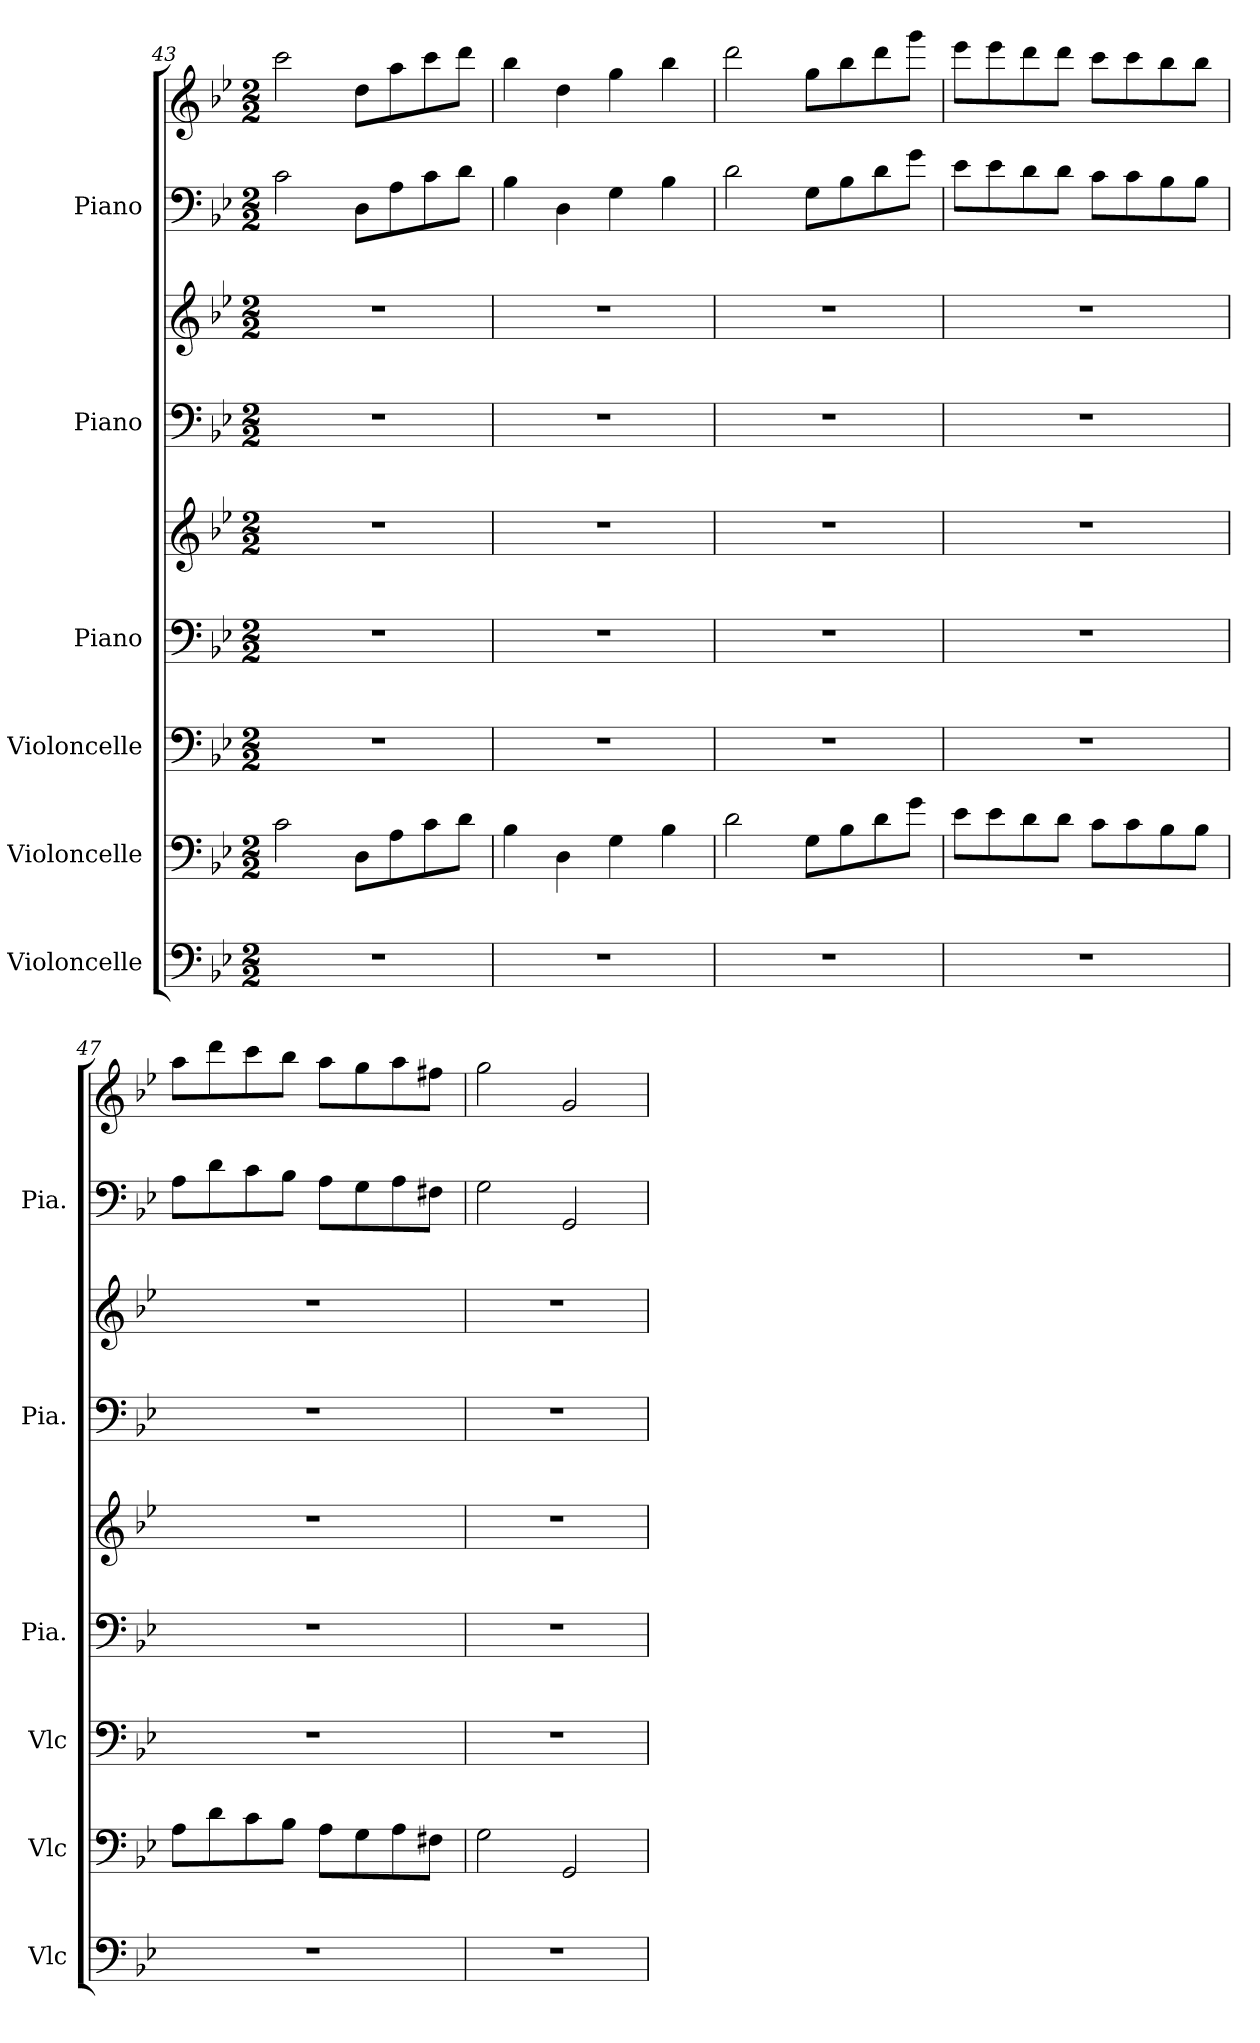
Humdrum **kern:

**kern	**kern	**kern	**kern	**kern	**kern	**kern	**kern	**kern
*part6	*part5	*part4	*part3	*part3	*part2	*part2	*part1	*part1
*staff9	*staff8	*staff7	*staff6	*staff5	*staff4	*staff3	*staff2	*staff1
*I"Violoncelle	*I"Violoncelle	*I"Violoncelle	*I"Piano	*	*I"Piano	*	*I"Piano	*
*I'Vlc	*I'Vlc	*I'Vlc	*I'Pia.	*	*I'Pia.	*	*I'Pia.	*
*clefF4	*clefF4	*clefF4	*clefF4	*clefG2	*clefF4	*clefG2	*clefF4	*clefG2
*k[b-e-]	*k[b-e-]	*k[b-e-]	*k[b-e-]	*k[b-e-]	*k[b-e-]	*k[b-e-]	*k[b-e-]	*k[b-e-]
*M2/2	*M2/2	*M2/2	*M2/2	*M2/2	*M2/2	*M2/2	*M2/2	*M2/2
=43	=43	=43	=43	=43	=43	=43	=43	=43
1r	2c\	1r	1r	1r	1r	1r	2c\	2ccc\
.	8D\L	.	.	.	.	.	8D\L	8dd\L
.	8A\	.	.	.	.	.	8A\	8aa\
.	8c\	.	.	.	.	.	8c\	8ccc\
.	8d\J	.	.	.	.	.	8d\J	8ddd\J
=44	=44	=44	=44	=44	=44	=44	=44	=44
1r	4B-\	1r	1r	1r	1r	1r	4B-\	4bb-\
.	4D\	.	.	.	.	.	4D\	4dd\
.	4G\	.	.	.	.	.	4G\	4gg\
.	4B-\	.	.	.	.	.	4B-\	4bb-\
=45	=45	=45	=45	=45	=45	=45	=45	=45
1r	2d\	1r	1r	1r	1r	1r	2d\	2ddd\
.	8G\L	.	.	.	.	.	8G\L	8gg\L
.	8B-\	.	.	.	.	.	8B-\	8bb-\
.	8d\	.	.	.	.	.	8d\	8ddd\
.	8g\J	.	.	.	.	.	8g\J	8ggg\J
=46	=46	=46	=46	=46	=46	=46	=46	=46
1r	8e-\L	1r	1r	1r	1r	1r	8e-\L	8eee-\L
.	8e-\	.	.	.	.	.	8e-\	8eee-\
.	8d\	.	.	.	.	.	8d\	8ddd\
.	8d\J	.	.	.	.	.	8d\J	8ddd\J
.	8c\L	.	.	.	.	.	8c\L	8ccc\L
.	8c\	.	.	.	.	.	8c\	8ccc\
.	8B-\	.	.	.	.	.	8B-\	8bb-\
.	8B-\J	.	.	.	.	.	8B-\J	8bb-\J
!!LO:LB:g=z
=47	=47	=47	=47	=47	=47	=47	=47	=47
1r	8A\L	1r	1r	1r	1r	1r	8A\L	8aa\L
.	8d\	.	.	.	.	.	8d\	8ddd\
.	8c\	.	.	.	.	.	8c\	8ccc\
.	8B-\J	.	.	.	.	.	8B-\J	8bb-\J
.	8A\L	.	.	.	.	.	8A\L	8aa\L
.	8G\	.	.	.	.	.	8G\	8gg\
.	8A\	.	.	.	.	.	8A\	8aa\
.	8F#X\J	.	.	.	.	.	8F#X\J	8ff#X\J
=48	=48	=48	=48	=48	=48	=48	=48	=48
1r	2G\	1r	1r	1r	1r	1r	2G\	2gg\
.	2GG/	.	.	.	.	.	2GG/	2g/
=	=	=	=	=	=	=	=	=
*-	*-	*-	*-	*-	*-	*-	*-	*-
